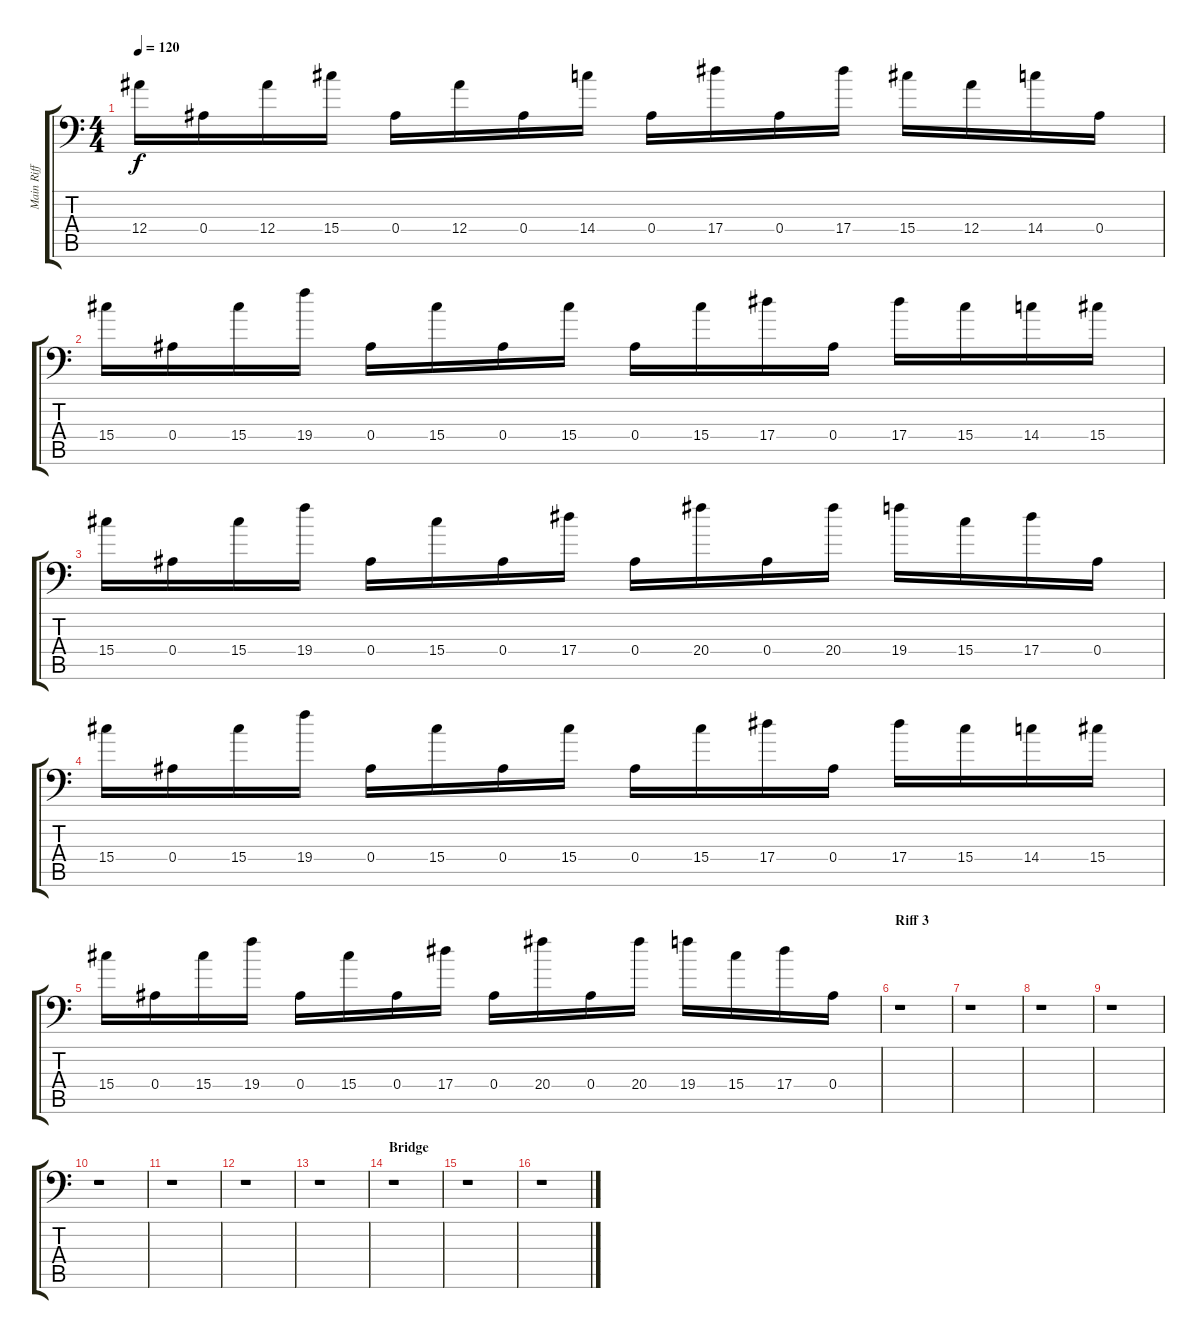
\track ("Main Riff Harmonics" "Main Riff ") {instrument distortionguitar}
\staff {score tabs}
\tuning (C4 G3 Eb3 Bb2 F2 Bb1) {hide}
\ts (4 4)
\tempo 120
\clef f4
\ks c
12.4.16{dy f} 0.4.16 12.4.16 15.4.16 0.4.16 12.4.16 0.4.16 14.4.16 0.4.16 17.4.16 0.4.16 17.4.16 15.4.16 12.4.16 14.4.16 0.4.16 |
15.4.16 0.4.16 15.4.16 19.4.16 0.4.16 15.4.16 0.4.16 15.4.16 0.4.16 15.4.16 17.4.16 0.4.16 17.4.16 15.4.16 14.4.16 15.4.16 |
15.4.16 0.4.16 15.4.16 19.4.16 0.4.16 15.4.16 0.4.16 17.4.16 0.4.16 20.4.16 0.4.16 20.4.16 19.4.16 15.4.16 17.4.16 0.4.16 |
15.4.16 0.4.16 15.4.16 19.4.16 0.4.16 15.4.16 0.4.16 15.4.16 0.4.16 15.4.16 17.4.16 0.4.16 17.4.16 15.4.16 14.4.16 15.4.16 |
15.4.16 0.4.16 15.4.16 19.4.16 0.4.16 15.4.16 0.4.16 17.4.16 0.4.16 20.4.16 0.4.16 20.4.16 19.4.16 15.4.16 17.4.16 0.4.16 |
\section ("" "Riff 3")
r.1 |
r.1 |
r.1 |
r.1 |
r.1 |
r.1 |
r.1 |
r.1 |
\section ("" "Bridge")
r.1 |
r.1 |
r.1
